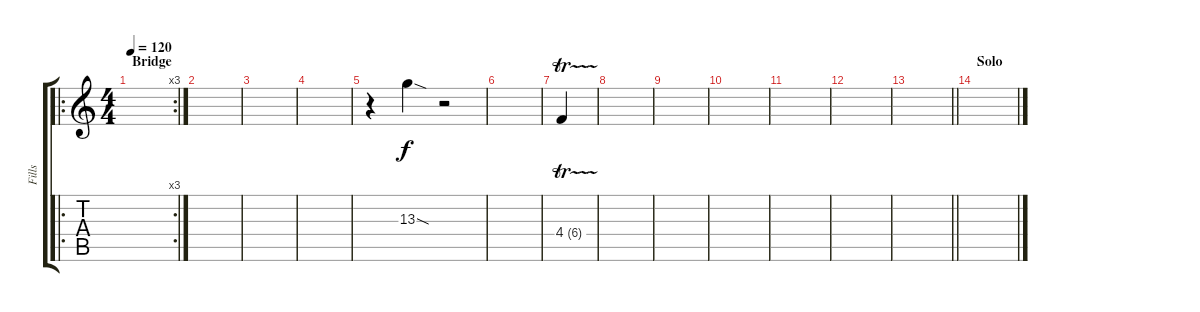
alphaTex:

\track ("Fills" "Fills") {instrument overdrivenguitar}
\staff {score tabs}
\tuning (Eb4 Bb3 Gb3 Db3 Ab2 Eb2) {hide}
\ro
\rc 3
\ts (4 4)
\section ("" "Bridge")
\tempo 120
\clef g2
\ks c
|
|
|
|
r.4 13.3{sod}.4 r.2 |
|
4.4{tr (6 16)}.4 |
|
|
|
|
|
\barLineRight lightlight
|
\section ("" "Solo")
